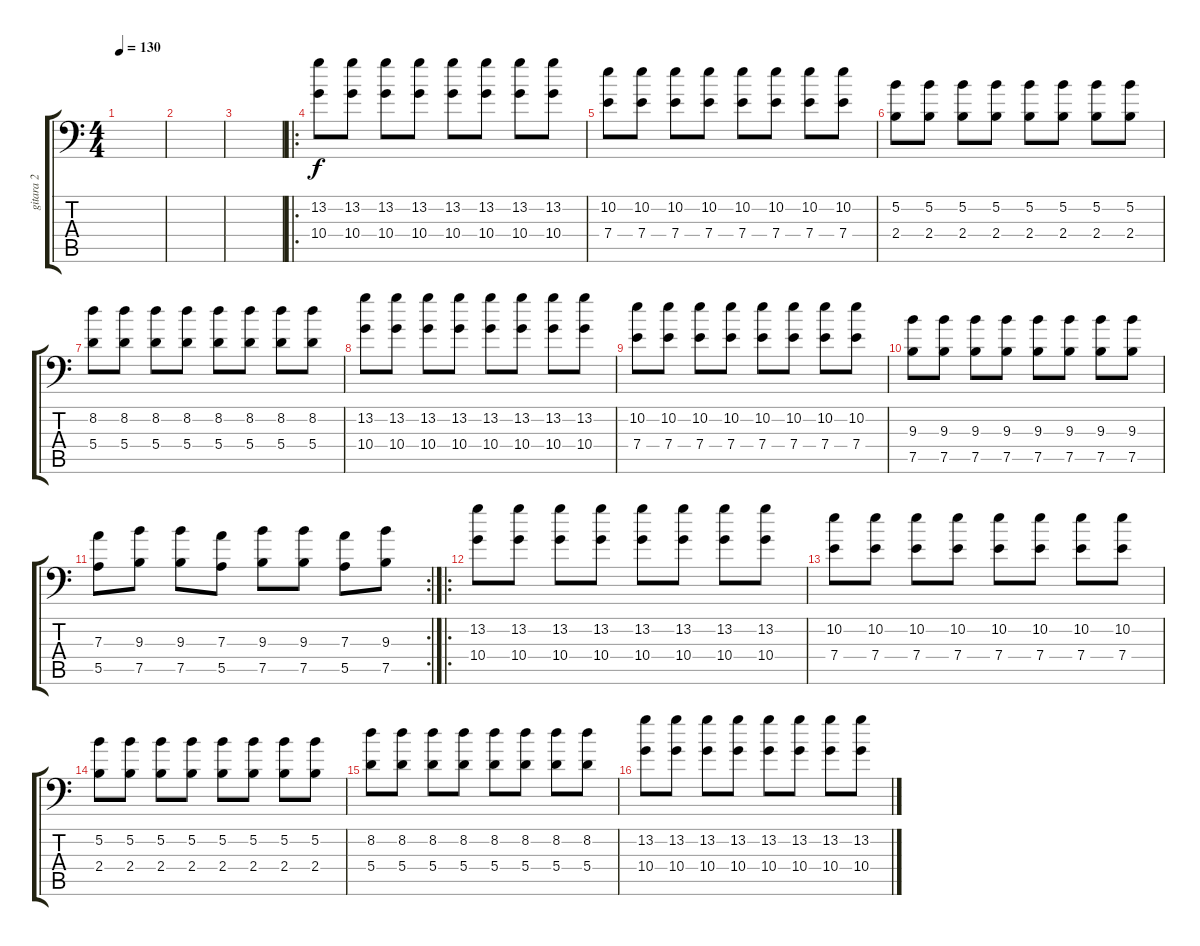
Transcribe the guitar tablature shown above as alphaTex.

\track ("gitara 2" "gitara 2") {instrument distortionguitar}
\staff {score tabs}
\tuning (B3 Gb3 D3 A2 E2 A1) {hide}
\ts (4 4)
\tempo 130
\clef f4
\ks c
|
|
|
\ro
(13.2 10.4).8{instrument distortionguitar} (13.2 10.4).8 (13.2 10.4).8 (13.2 10.4).8 (13.2 10.4).8 (13.2 10.4).8 (13.2 10.4).8 (13.2 10.4).8 |
(10.2 7.4).8 (10.2 7.4).8 (10.2 7.4).8 (10.2 7.4).8 (10.2 7.4).8 (10.2 7.4).8 (10.2 7.4).8 (10.2 7.4).8 |
(5.2 2.4).8 (5.2 2.4).8 (5.2 2.4).8 (5.2 2.4).8 (5.2 2.4).8 (5.2 2.4).8 (5.2 2.4).8 (5.2 2.4).8 |
(8.2 5.4).8 (8.2 5.4).8 (8.2 5.4).8 (8.2 5.4).8 (8.2 5.4).8 (8.2 5.4).8 (8.2 5.4).8 (8.2 5.4).8 |
(13.2 10.4).8{instrument distortionguitar} (13.2 10.4).8 (13.2 10.4).8 (13.2 10.4).8 (13.2 10.4).8 (13.2 10.4).8 (13.2 10.4).8 (13.2 10.4).8 |
(10.2 7.4).8 (10.2 7.4).8 (10.2 7.4).8 (10.2 7.4).8 (10.2 7.4).8 (10.2 7.4).8 (10.2 7.4).8 (10.2 7.4).8 |
(9.3 7.5).8 (9.3 7.5).8 (9.3 7.5).8 (9.3 7.5).8 (9.3 7.5).8 (9.3 7.5).8 (9.3 7.5).8 (9.3 7.5).8 |
\rc 2
(7.3 5.5).8 (9.3 7.5).8 (9.3 7.5).8 (7.3 5.5).8 (9.3 7.5).8 (9.3 7.5).8 (7.3 5.5).8 (9.3 7.5).8 |
\ro
(13.2 10.4).8{instrument distortionguitar} (13.2 10.4).8 (13.2 10.4).8 (13.2 10.4).8 (13.2 10.4).8 (13.2 10.4).8 (13.2 10.4).8 (13.2 10.4).8 |
(10.2 7.4).8 (10.2 7.4).8 (10.2 7.4).8 (10.2 7.4).8 (10.2 7.4).8 (10.2 7.4).8 (10.2 7.4).8 (10.2 7.4).8 |
(5.2 2.4).8 (5.2 2.4).8 (5.2 2.4).8 (5.2 2.4).8 (5.2 2.4).8 (5.2 2.4).8 (5.2 2.4).8 (5.2 2.4).8 |
(8.2 5.4).8 (8.2 5.4).8 (8.2 5.4).8 (8.2 5.4).8 (8.2 5.4).8 (8.2 5.4).8 (8.2 5.4).8 (8.2 5.4).8 |
(13.2 10.4).8{instrument distortionguitar} (13.2 10.4).8 (13.2 10.4).8 (13.2 10.4).8 (13.2 10.4).8 (13.2 10.4).8 (13.2 10.4).8 (13.2 10.4).8
